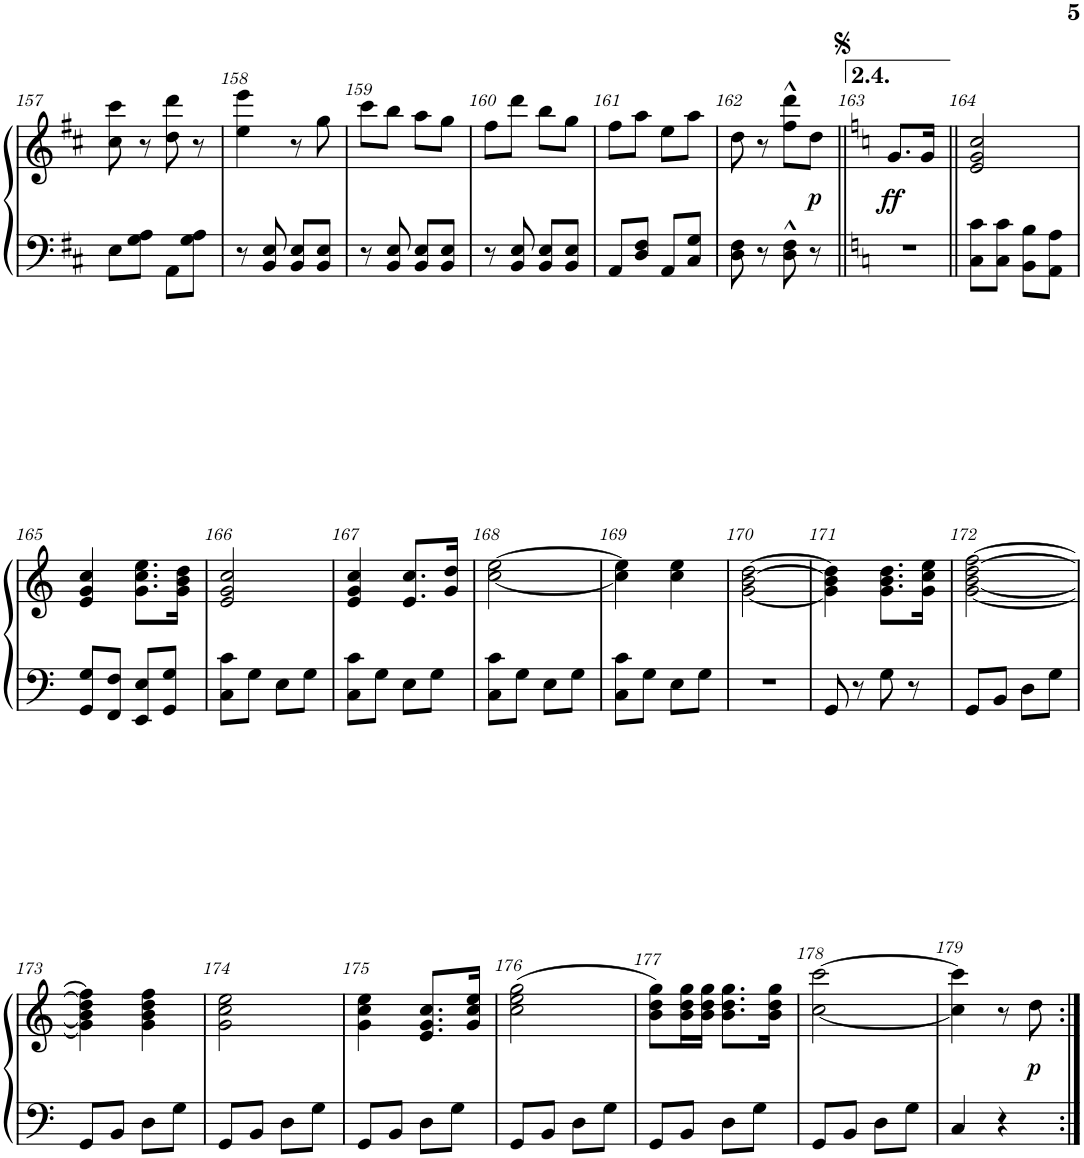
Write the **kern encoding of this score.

**kern	**kern	**dynam
*part1	*part1	*part1
*staff2	*staff1	*staff1/2
*I"Piano à queue	*	*
*I'Pia.	*	*
!!LO:PB:g=z
*clefF4	*clefG2	*
*k[f#c#]	*k[f#c#]	*
*M2/4	*M2/4	*
=157	=157	=157
8E\L	8cc#\ 8ccc#\	.
8G\ 8A\J	8r	.
8AA\L	8dd\ 8ddd\	.
8G\ 8A\J	8r	.
=158	=158	=158
8r	4ee\ 4eee\	.
8BB/ 8E/	.	.
8BB/ 8E/L	8r	.
8BB/ 8E/J	8gg\	.
=159	=159	=159
8r	8ccc#\L	.
8BB/ 8E/	8bb\J	.
8BB/ 8E/L	8aa\L	.
8BB/ 8E/J	8gg\J	.
=160	=160	=160
8r	8ff#\L	.
8BB/ 8E/	8ddd\J	.
8BB/ 8E/L	8bb\L	.
8BB/ 8E/J	8gg\J	.
=161	=161	=161
8AA/L	8ff#\L	.
8D/ 8F#/J	8aa\J	.
8AA/L	8ee\L	.
8C#/ 8G/J	8aa\J	.
=162	=162	=162
8D\ 8F#\	8dd\	.
8r	8r	.
8D\^^ 8F#\^^	8ff#\^^ 8ddd\^^L	.
!	!	!LO:DY:b
8r	8dd\J	p
=163||	=163||	=163||
*k[]	*k[]	*
!	!	!LO:DY:b
2r	8.g/L	ff
.	16g/Jk	.
.	4ryy	.
=164||	=164||	=164||
8C\ 8c\L	2e/ 2g/ 2cc/	.
8C\ 8c\J	.	.
8BB\ 8B\L	.	.
8AA\ 8A\J	.	.
!!LO:LB:g=z
=165	=165	=165
8GG/ 8G/L	4e/ 4g/ 4cc/	.
8FF/ 8F/J	.	.
8EE/ 8E/L	8.g\ 8.cc\ 8.ee\L	.
8GG/ 8G/J	.	.
.	16g\ 16b\ 16dd\Jk	.
=166	=166	=166
8C\ 8c\L	2e/ 2g/ 2cc/	.
8G\J	.	.
8E\L	.	.
8G\J	.	.
=167	=167	=167
8C\ 8c\L	4e/ 4g/ 4cc/	.
8G\J	.	.
8E\L	8.e/ 8.cc/L	.
8G\J	.	.
.	16g/ 16dd/Jk	.
=168	=168	=168
8C\ 8c\L	[2cc\ [2ee\	.
8G\J	.	.
8E\L	.	.
8G\J	.	.
=169	=169	=169
8C\ 8c\L	4cc\] 4ee\]	.
8G\J	.	.
8E\L	4cc\ 4ee\	.
8G\J	.	.
=170	=170	=170
2r	[2g\ [2b\ [2dd\	.
=171	=171	=171
8GG/	4g\] 4b\] 4dd\]	.
8r	.	.
8G\	8.g\ 8.b\ 8.dd\L	.
8r	.	.
.	16g\ 16cc\ 16ee\Jk	.
=172	=172	=172
8GG/L	[2g\ [2b\ [2dd\ [2ff\	.
8BB/J	.	.
8D\L	.	.
8G\J	.	.
!!LO:LB:g=z
=173	=173	=173
8GG/L	4g\] 4b\] 4dd\] 4ff\]	.
8BB/J	.	.
8D\L	4g\ 4b\ 4dd\ 4ff\	.
8G\J	.	.
=174	=174	=174
8GG/L	2g\ 2cc\ 2ee\	.
8BB/J	.	.
8D\L	.	.
8G\J	.	.
=175	=175	=175
8GG/L	4g\ 4cc\ 4ee\	.
8BB/J	.	.
8D\L	8.e/ 8.g/ 8.cc/L	.
8G\J	.	.
.	16g/ 16cc/ 16ee/Jk	.
=176	=176	=176
8GG/L	(2cc\ 2ee\ 2gg\	.
8BB/J	.	.
8D\L	.	.
8G\J	.	.
=177	=177	=177
8GG/L	8b\ 8dd\ 8gg\L)	.
8BB/J	16b\ 16dd\ 16gg\L	.
.	16b\ 16dd\ 16gg\JJ	.
8D\L	8.b\ 8.dd\ 8.gg\L	.
8G\J	.	.
.	16b\ 16dd\ 16gg\Jk	.
=178	=178	=178
8GG/L	[2cc\ [2ccc\	.
8BB/J	.	.
8D\L	.	.
8G\J	.	.
=179	=179	=179
4C/	4cc\] 4ccc\]	.
4r	8r	.
!	!	!LO:DY:b
.	8dd\	p
=:|!	=:|!	=:|!
*-	*-	*-
